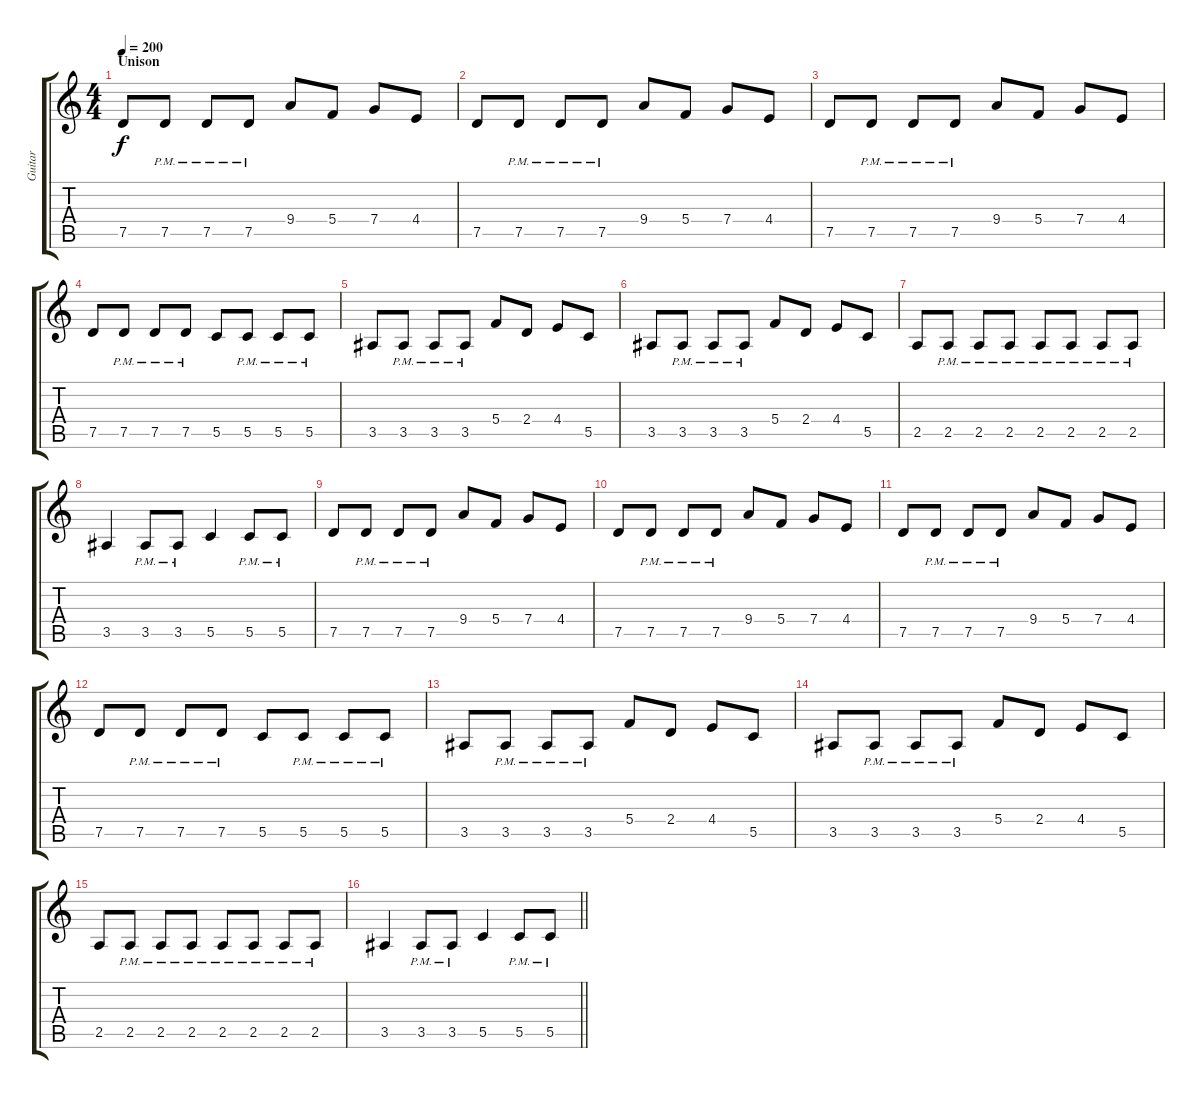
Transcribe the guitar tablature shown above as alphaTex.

\track ("Guitar" "Guitar") {instrument distortionguitar}
\staff {score tabs}
\tuning (D4 A3 F3 C3 G2 D2) {hide}
\ts (4 4)
\section ("" "Unison")
\tempo 200
\clef g2
\ks c
7.5.8{dy f balance 8} 7.5{pm}.8 7.5{pm}.8 7.5{pm}.8 9.4.8 5.4.8 7.4.8 4.4.8 |
7.5.8 7.5{pm}.8 7.5{pm}.8 7.5{pm}.8 9.4.8 5.4.8 7.4.8 4.4.8 |
7.5.8 7.5{pm}.8 7.5{pm}.8 7.5{pm}.8 9.4.8 5.4.8 7.4.8 4.4.8 |
7.5.8 7.5{pm}.8 7.5{pm}.8 7.5{pm}.8 5.5.8 5.5{pm}.8 5.5{pm}.8 5.5{pm}.8 |
3.5.8 3.5{pm}.8 3.5{pm}.8 3.5{pm}.8 5.4.8 2.4.8 4.4.8 5.5.8 |
3.5.8 3.5{pm}.8 3.5{pm}.8 3.5{pm}.8 5.4.8 2.4.8 4.4.8 5.5.8 |
2.5.8 2.5{pm}.8 2.5{pm}.8 2.5{pm}.8 2.5{pm}.8 2.5{pm}.8 2.5{pm}.8 2.5{pm}.8 |
3.5.4 3.5{pm}.8 3.5{pm}.8 5.5.4 5.5{pm}.8 5.5{pm}.8 |
7.5.8 7.5{pm}.8 7.5{pm}.8 7.5{pm}.8 9.4.8 5.4.8 7.4.8 4.4.8 |
7.5.8 7.5{pm}.8 7.5{pm}.8 7.5{pm}.8 9.4.8 5.4.8 7.4.8 4.4.8 |
7.5.8 7.5{pm}.8 7.5{pm}.8 7.5{pm}.8 9.4.8 5.4.8 7.4.8 4.4.8 |
7.5.8 7.5{pm}.8 7.5{pm}.8 7.5{pm}.8 5.5.8 5.5{pm}.8 5.5{pm}.8 5.5{pm}.8 |
3.5.8 3.5{pm}.8 3.5{pm}.8 3.5{pm}.8 5.4.8 2.4.8 4.4.8 5.5.8 |
3.5.8 3.5{pm}.8 3.5{pm}.8 3.5{pm}.8 5.4.8 2.4.8 4.4.8 5.5.8 |
2.5.8 2.5{pm}.8 2.5{pm}.8 2.5{pm}.8 2.5{pm}.8 2.5{pm}.8 2.5{pm}.8 2.5{pm}.8 |
\barLineRight lightlight
3.5.4 3.5{pm}.8 3.5{pm}.8 5.5.4 5.5{pm}.8 5.5{pm}.8
